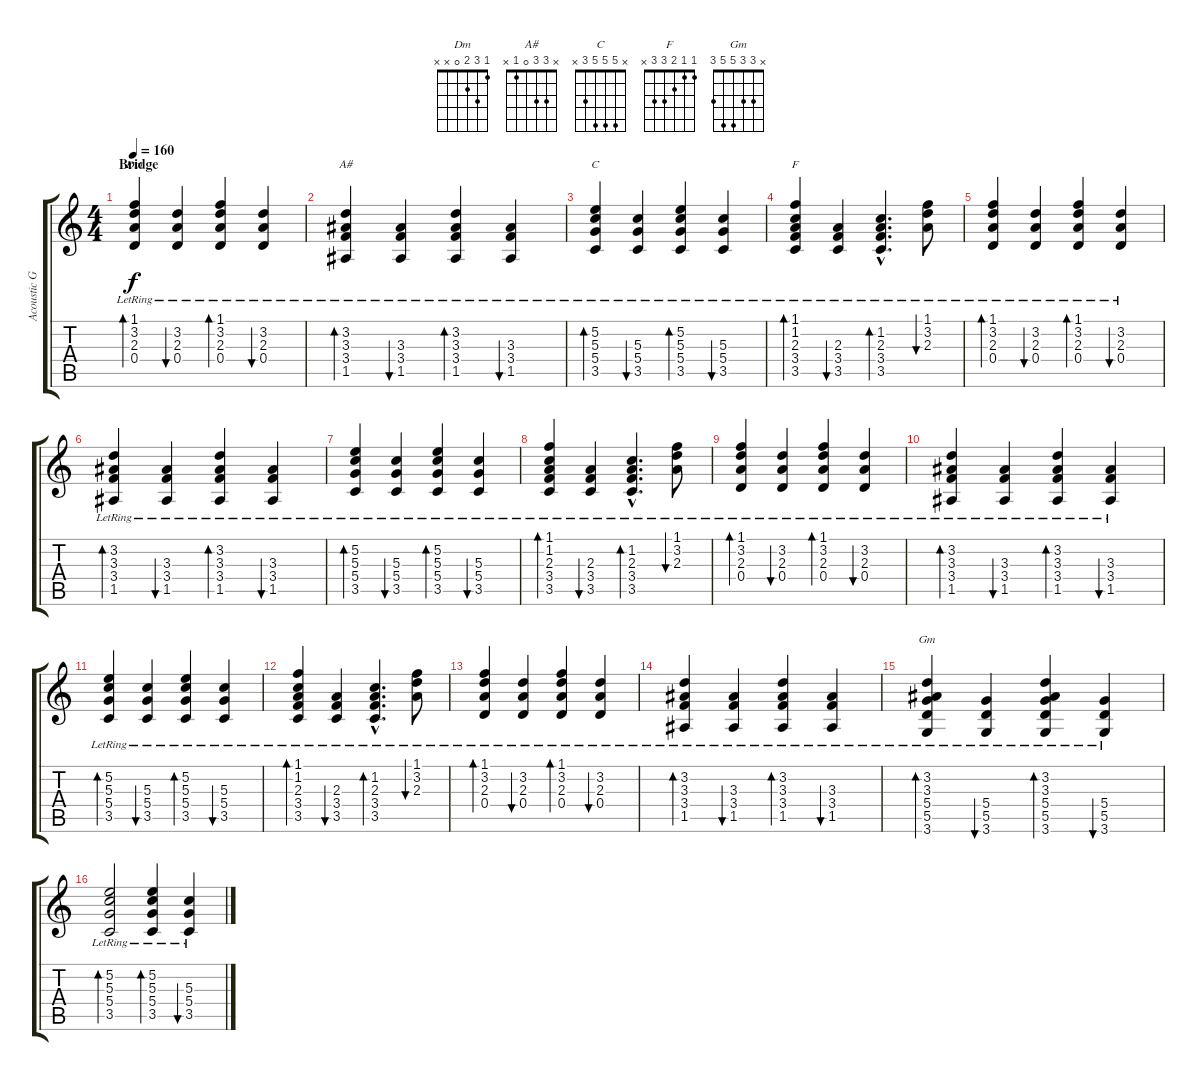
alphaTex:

\track ("Acoustic Guitar" "Acoustic G") {instrument acousticguitarsteel}
\staff {score tabs}
\tuning (E4 B3 G3 D3 A2 E2) {hide}
\chord ("Dm" 1 3 2 0 x x)
\chord ("A#" x 3 3 0 1 x)
\chord ("C" x 5 5 5 3 x)
\chord ("F" 1 1 2 3 3 x)
\chord ("Gm" x 3 3 5 5 3)
\ts (4 4)
\section ("" "Bridge")
\tempo 160
\clef g2
\ks c
(1.1{lr} 3.2{lr} 2.3{lr} 0.4{lr}).4{bd 60 ch "Dm" dy f} (3.2{lr} 2.3{lr} 0.4{lr}).4{bu 60} (1.1{lr} 3.2{lr} 2.3{lr} 0.4{lr}).4{bd 60} (3.2{lr} 2.3{lr} 0.4{lr}).4{bu 60} |
(3.2{lr} 3.3{lr} 3.4{lr} 1.5{lr}).4{bd 60 ch "A#"} (3.3{lr} 3.4{lr} 1.5{lr}).4{bu 60} (3.2{lr} 3.3{lr} 3.4{lr} 1.5{lr}).4{bd 60} (3.3{lr} 3.4{lr} 1.5{lr}).4{bu 60} |
(5.2{lr} 5.3{lr} 5.4{lr} 3.5{lr}).4{bd 60 ch "C"} (5.3{lr} 5.4{lr} 3.5{lr}).4{bu 60} (5.2{lr} 5.3{lr} 5.4{lr} 3.5{lr}).4{bd 60} (5.3{lr} 5.4{lr} 3.5{lr}).4{bu 60} |
(1.1{lr} 1.2{lr} 2.3{lr} 3.4{lr} 3.5{lr}).4{bd 60 ch "F"} (2.3{lr} 3.4{lr} 3.5{lr}).4{bu 60} (1.2{hac lr} 2.3{hac lr} 3.4{hac lr} 3.5{hac lr}).4{d bd 60} (1.1{lr} 3.2{lr} 2.3{lr}).8{bu 60} |
(1.1{lr} 3.2{lr} 2.3{lr} 0.4{lr}).4{bd 60} (3.2{lr} 2.3{lr} 0.4{lr}).4{bu 60} (1.1{lr} 3.2{lr} 2.3{lr} 0.4{lr}).4{bd 60} (3.2{lr} 2.3{lr} 0.4{lr}).4{bu 60} |
(3.2{lr} 3.3{lr} 3.4{lr} 1.5{lr}).4{bd 60} (3.3{lr} 3.4{lr} 1.5{lr}).4{bu 60} (3.2{lr} 3.3{lr} 3.4{lr} 1.5{lr}).4{bd 60} (3.3{lr} 3.4{lr} 1.5{lr}).4{bu 60} |
(5.2{lr} 5.3{lr} 5.4{lr} 3.5{lr}).4{bd 60} (5.3{lr} 5.4{lr} 3.5{lr}).4{bu 60} (5.2{lr} 5.3{lr} 5.4{lr} 3.5{lr}).4{bd 60} (5.3{lr} 5.4{lr} 3.5{lr}).4{bu 60} |
(1.1{lr} 1.2{lr} 2.3{lr} 3.4{lr} 3.5{lr}).4{bd 60} (2.3{lr} 3.4{lr} 3.5{lr}).4{bu 60} (1.2{hac lr} 2.3{hac lr} 3.4{hac lr} 3.5{hac lr}).4{d bd 60} (1.1{lr} 3.2{lr} 2.3{lr}).8{bu 60} |
(1.1{lr} 3.2{lr} 2.3{lr} 0.4{lr}).4{bd 60} (3.2{lr} 2.3{lr} 0.4{lr}).4{bu 60} (1.1{lr} 3.2{lr} 2.3{lr} 0.4{lr}).4{bd 60} (3.2{lr} 2.3{lr} 0.4{lr}).4{bu 60} |
(3.2{lr} 3.3{lr} 3.4{lr} 1.5{lr}).4{bd 60} (3.3{lr} 3.4{lr} 1.5{lr}).4{bu 60} (3.2{lr} 3.3{lr} 3.4{lr} 1.5{lr}).4{bd 60} (3.3{lr} 3.4{lr} 1.5{lr}).4{bu 60} |
(5.2{lr} 5.3{lr} 5.4{lr} 3.5{lr}).4{bd 60} (5.3{lr} 5.4{lr} 3.5{lr}).4{bu 60} (5.2{lr} 5.3{lr} 5.4{lr} 3.5{lr}).4{bd 60} (5.3{lr} 5.4{lr} 3.5{lr}).4{bu 60} |
(1.1{lr} 1.2{lr} 2.3{lr} 3.4{lr} 3.5{lr}).4{bd 60} (2.3{lr} 3.4{lr} 3.5{lr}).4{bu 60} (1.2{hac lr} 2.3{hac lr} 3.4{hac lr} 3.5{hac lr}).4{d bd 60} (1.1{lr} 3.2{lr} 2.3{lr}).8{bu 60} |
(1.1{lr} 3.2{lr} 2.3{lr} 0.4{lr}).4{bd 60} (3.2{lr} 2.3{lr} 0.4{lr}).4{bu 60} (1.1{lr} 3.2{lr} 2.3{lr} 0.4{lr}).4{bd 60} (3.2{lr} 2.3{lr} 0.4{lr}).4{bu 60} |
(3.2{lr} 3.3{lr} 3.4{lr} 1.5{lr}).4{bd 60} (3.3{lr} 3.4{lr} 1.5{lr}).4{bu 60} (3.2{lr} 3.3{lr} 3.4{lr} 1.5{lr}).4{bd 60} (3.3{lr} 3.4{lr} 1.5{lr}).4{bu 60} |
(3.2{lr} 3.3{lr} 5.4{lr} 5.5{lr} 3.6{lr}).4{bd 120 ch "Gm"} (5.4{lr} 5.5{lr} 3.6{lr}).4{bu 60} (3.2{lr} 3.3{lr} 5.4{lr} 5.5{lr} 3.6{lr}).4{bd 60} (5.4{lr} 5.5{lr} 3.6{lr}).4{bu 60} |
(5.2{lr} 5.3{lr} 5.4{lr} 3.5{lr}).2{bd 60} (5.2{lr} 5.3{lr} 5.4{lr} 3.5{lr}).4{bd 60} (5.3{lr} 5.4{lr} 3.5{lr}).4{bu 60}
